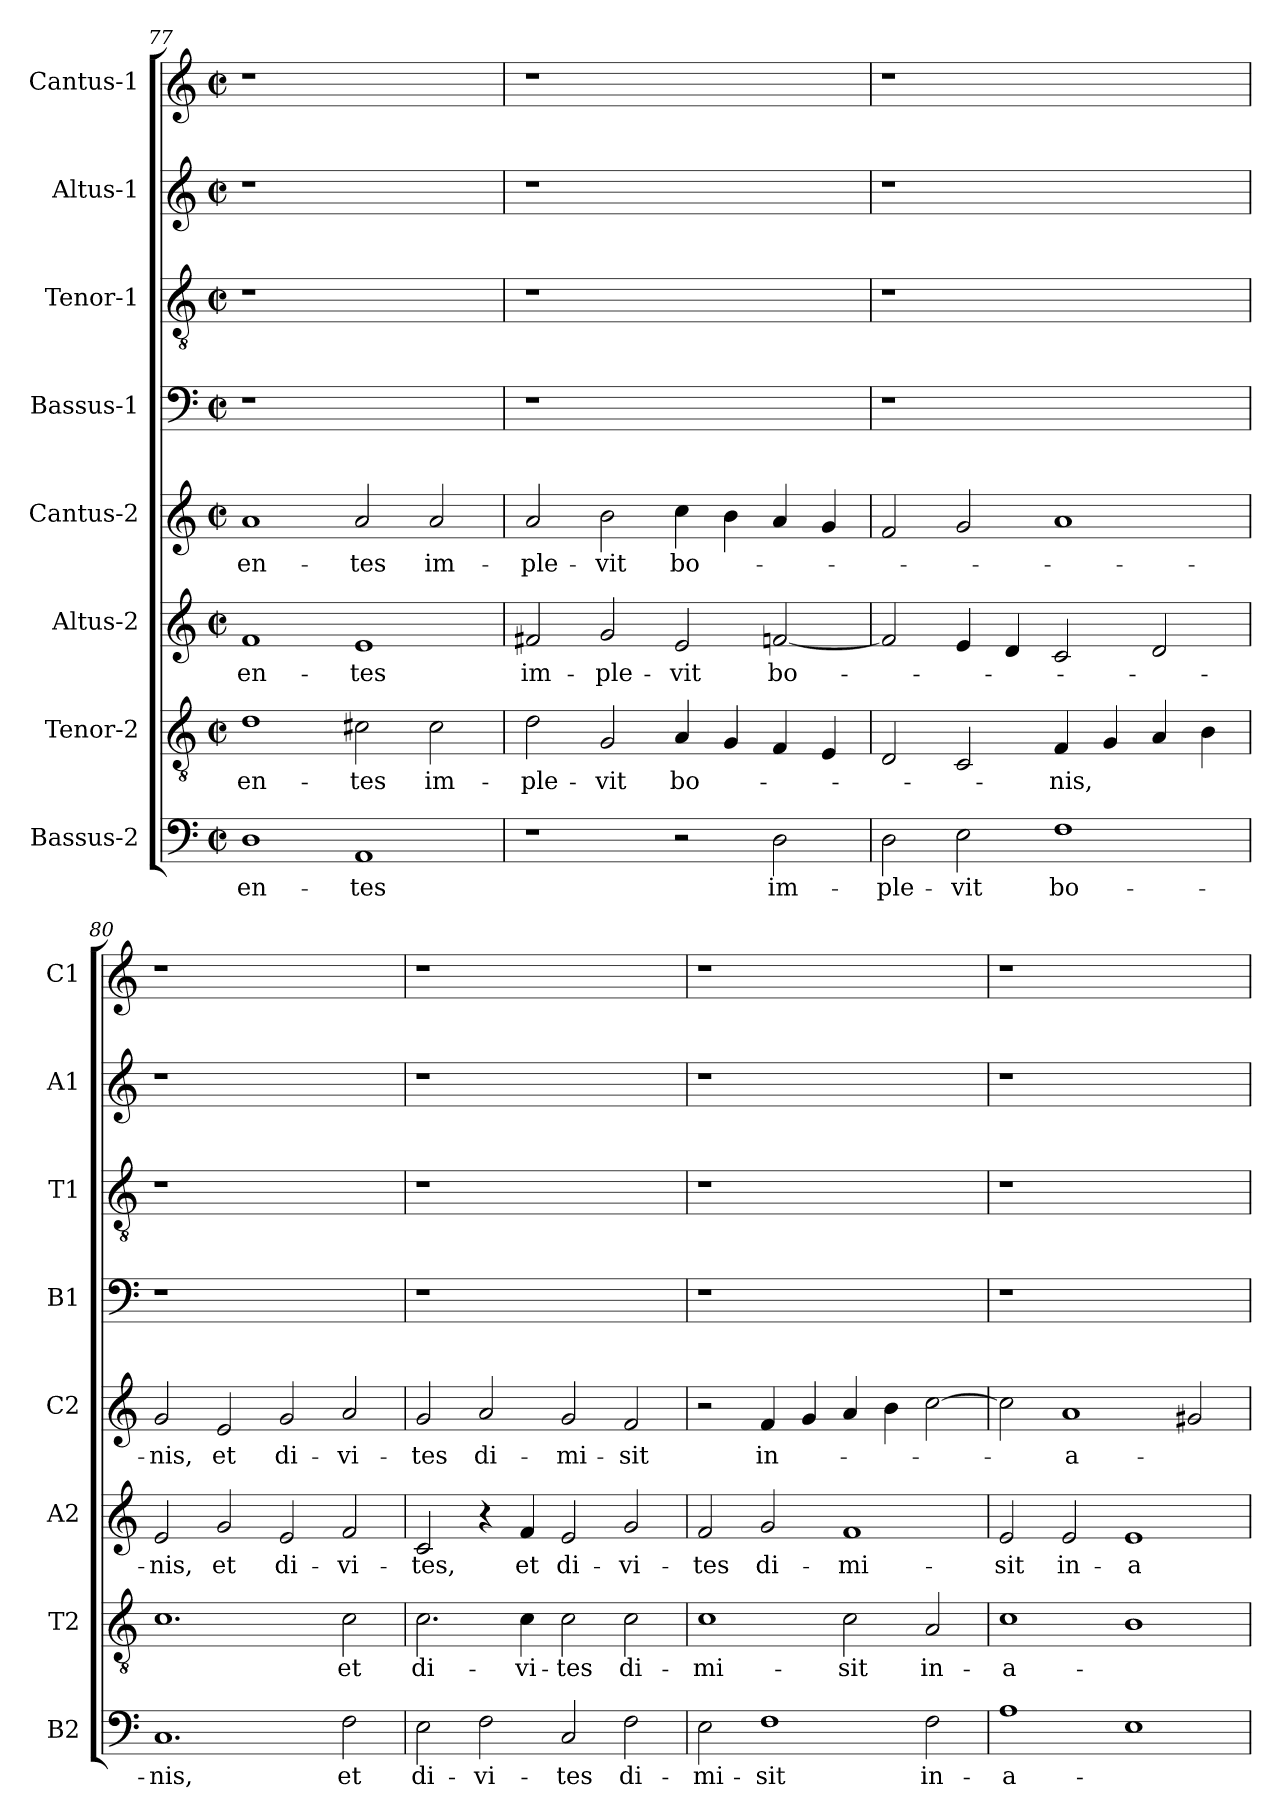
**kern	**text	**kern	**text	**kern	**text	**kern	**text	**kern	**kern	**kern	**kern
*part8	*part8	*part7	*part7	*part6	*part6	*part5	*part5	*part4	*part3	*part2	*part1
*staff8	*staff8	*staff7	*staff7	*staff6	*staff6	*staff5	*staff5	*staff4	*staff3	*staff2	*staff1
*I"Bassus-2	*	*I"Tenor-2	*	*I"Altus-2	*	*I"Cantus-2	*	*I"Bassus-1	*I"Tenor-1	*I"Altus-1	*I"Cantus-1
*I'B2	*	*I'T2	*	*I'A2	*	*I'C2	*	*I'B1	*I'T1	*I'A1	*I'C1
*clefF4	*	*clefGv2	*	*clefG2	*	*clefG2	*	*clefF4	*clefGv2	*clefG2	*clefG2
*k[]	*	*k[]	*	*k[]	*	*k[]	*	*k[]	*k[]	*k[]	*k[]
*C:	*	*C:	*	*C:	*	*C:	*	*C:	*C:	*C:	*C:
*M2/2	*	*M2/2	*	*M2/2	*	*M2/2	*	*M2/2	*M2/2	*M2/2	*M2/2
*met(c|)	*	*met(c|)	*	*met(c|)	*	*met(c|)	*	*met(c|)	*met(c|)	*met(c|)	*met(c|)
=77	=77	=77	=77	=77	=77	=77	=77	=77	=77	=77	=77
!	!LO:LY:b	!	!	!	!	!	!	!	!	!	!
!	!	!	!LO:LY:b	!	!	!	!	!	!	!	!
!	!	!	!	!	!LO:LY:b	!	!	!	!	!	!
!	!	!	!	!	!	!	!LO:LY:b	!	!	!	!
1D	-en-	1d	-en-	1f	-en-	1a	-en-	1r	1r	1r	1r
!	!LO:LY:b	!	!	!	!	!	!	!	!	!	!
!	!	!	!LO:LY:b	!	!	!	!	!	!	!	!
!	!	!	!	!	!LO:LY:b	!	!	!	!	!	!
!	!	!	!	!	!	!	!LO:LY:b	!	!	!	!
1AA	-tes	2c#X\	-tes	1e	-tes	2a/	-tes	1ryy	1ryy	1ryy	1ryy
!	!	!	!LO:LY:b	!	!	!	!	!	!	!	!
!	!	!	!	!	!	!	!LO:LY:b	!	!	!	!
.	.	2c#\	im-	.	.	2a/	im-	.	.	.	.
=78	=78	=78	=78	=78	=78	=78	=78	=78	=78	=78	=78
!	!	!	!LO:LY:b	!	!	!	!	!	!	!	!
!	!	!	!	!	!LO:LY:b	!	!	!	!	!	!
!	!	!	!	!	!	!	!LO:LY:b	!	!	!	!
1r	.	2d\	-ple-	2f#X/	im-	2a/	-ple-	1r	1r	1r	1r
!	!	!	!LO:LY:b	!	!	!	!	!	!	!	!
!	!	!	!	!	!LO:LY:b	!	!	!	!	!	!
!	!	!	!	!	!	!	!LO:LY:b	!	!	!	!
.	.	2G/	-vit	2g/	-ple-	2b\	-vit	.	.	.	.
!	!	!	!LO:LY:b	!	!	!	!	!	!	!	!
!	!	!	!	!	!LO:LY:b	!	!	!	!	!	!
!	!	!	!	!	!	!	!LO:LY:b	!	!	!	!
2r	.	4A/	bo-	2e/	-vit	4cc\	bo-	1ryy	1ryy	1ryy	1ryy
.	.	4G/	.	.	.	4b\	.	.	.	.	.
!	!LO:LY:b	!	!	!	!	!	!	!	!	!	!
!	!	!	!	!	!LO:LY:b	!	!	!	!	!	!
2D\	im-	4F/	.	[2fn/	bo-	4a/	.	.	.	.	.
.	.	4E/	.	.	.	4g/	.	.	.	.	.
=79	=79	=79	=79	=79	=79	=79	=79	=79	=79	=79	=79
!	!LO:LY:b	!	!	!	!	!	!	!	!	!	!
2D\	-ple-	2D/	.	2f/]	.	2f/	.	1r	1r	1r	1r
!	!LO:LY:b	!	!	!	!	!	!	!	!	!	!
2E\	-vit	2C/	.	4e/	.	2g/	.	.	.	.	.
.	.	.	.	4d/	.	.	.	.	.	.	.
!	!LO:LY:b	!	!	!	!	!	!	!	!	!	!
!	!	!	!LO:LY:b	!	!	!	!	!	!	!	!
1F	bo-	4F/	-nis,	2c/	.	1a	.	1ryy	1ryy	1ryy	1ryy
.	.	4G/	.	.	.	.	.	.	.	.	.
.	.	4A/	.	2d/	.	.	.	.	.	.	.
.	.	4B\	.	.	.	.	.	.	.	.	.
!!LO:PB:g=z
=80	=80	=80	=80	=80	=80	=80	=80	=80	=80	=80	=80
!	!LO:LY:b	!	!	!	!	!	!	!	!	!	!
!	!	!	!	!	!LO:LY:b	!	!	!	!	!	!
!	!	!	!	!	!	!	!LO:LY:b	!	!	!	!
1.C	-nis,	1.c	.	2e/	-nis,	2g/	-nis,	1r	1r	1r	1r
!	!	!	!	!	!LO:LY:b	!	!	!	!	!	!
!	!	!	!	!	!	!	!LO:LY:b	!	!	!	!
.	.	.	.	2g/	et	2e/	et	.	.	.	.
!	!	!	!	!	!LO:LY:b	!	!	!	!	!	!
!	!	!	!	!	!	!	!LO:LY:b	!	!	!	!
.	.	.	.	2e/	di-	2g/	di-	1ryy	1ryy	1ryy	1ryy
!	!LO:LY:b	!	!	!	!	!	!	!	!	!	!
!	!	!	!LO:LY:b	!	!	!	!	!	!	!	!
!	!	!	!	!	!LO:LY:b	!	!	!	!	!	!
!	!	!	!	!	!	!	!LO:LY:b	!	!	!	!
2F\	et	2c\	et	2f/	-vi-	2a/	-vi-	.	.	.	.
=81	=81	=81	=81	=81	=81	=81	=81	=81	=81	=81	=81
!	!LO:LY:b	!	!	!	!	!	!	!	!	!	!
!	!	!	!LO:LY:b	!	!	!	!	!	!	!	!
!	!	!	!	!	!LO:LY:b	!	!	!	!	!	!
!	!	!	!	!	!	!	!LO:LY:b	!	!	!	!
2E\	di-	2.c\	di-	2c/	-tes,	2g/	-tes	1r	1r	1r	1r
!	!LO:LY:b	!	!	!	!	!	!	!	!	!	!
!	!	!	!	!	!	!	!LO:LY:b	!	!	!	!
2F\	-vi-	.	.	4r	.	2a/	di-	.	.	.	.
!	!	!	!LO:LY:b	!	!	!	!	!	!	!	!
!	!	!	!	!	!LO:LY:b	!	!	!	!	!	!
.	.	4c\	-vi-	4f/	et	.	.	.	.	.	.
!	!LO:LY:b	!	!	!	!	!	!	!	!	!	!
!	!	!	!LO:LY:b	!	!	!	!	!	!	!	!
!	!	!	!	!	!LO:LY:b	!	!	!	!	!	!
!	!	!	!	!	!	!	!LO:LY:b	!	!	!	!
2C/	-tes	2c\	-tes	2e/	di-	2g/	-mi-	1ryy	1ryy	1ryy	1ryy
!	!LO:LY:b	!	!	!	!	!	!	!	!	!	!
!	!	!	!LO:LY:b	!	!	!	!	!	!	!	!
!	!	!	!	!	!LO:LY:b	!	!	!	!	!	!
!	!	!	!	!	!	!	!LO:LY:b	!	!	!	!
2F\	di-	2c\	di-	2g/	-vi-	2f/	-sit	.	.	.	.
=82	=82	=82	=82	=82	=82	=82	=82	=82	=82	=82	=82
!	!LO:LY:b	!	!	!	!	!	!	!	!	!	!
!	!	!	!LO:LY:b	!	!	!	!	!	!	!	!
!	!	!	!	!	!LO:LY:b	!	!	!	!	!	!
2E\	-mi-	1c	-mi-	2f/	-tes	2r	.	1r	1r	1r	1r
!	!LO:LY:b	!	!	!	!	!	!	!	!	!	!
!	!	!	!	!	!LO:LY:b	!	!	!	!	!	!
!	!	!	!	!	!	!	!LO:LY:b	!	!	!	!
1F	-sit	.	.	2g/	di-	4f/	in-	.	.	.	.
.	.	.	.	.	.	4g/	.	.	.	.	.
!	!	!	!LO:LY:b	!	!	!	!	!	!	!	!
!	!	!	!	!	!LO:LY:b	!	!	!	!	!	!
.	.	2c\	-sit	1f	-mi-	4a/	.	1ryy	1ryy	1ryy	1ryy
.	.	.	.	.	.	4b\	.	.	.	.	.
!	!LO:LY:b	!	!	!	!	!	!	!	!	!	!
!	!	!	!LO:LY:b	!	!	!	!	!	!	!	!
2F\	in-	2A/	in-	.	.	[2cc\	.	.	.	.	.
=83	=83	=83	=83	=83	=83	=83	=83	=83	=83	=83	=83
!	!LO:LY:b	!	!	!	!	!	!	!	!	!	!
!	!	!	!LO:LY:b	!	!	!	!	!	!	!	!
!	!	!	!	!	!LO:LY:b	!	!	!	!	!	!
1A	-a-	1c	-a-	2e/	-sit	2cc\]	.	1r	1r	1r	1r
!	!	!	!	!	!LO:LY:b	!	!	!	!	!	!
!	!	!	!	!	!	!	!LO:LY:b	!	!	!	!
.	.	.	.	2e/	in-	1a	-a-	.	.	.	.
!	!	!	!	!	!LO:LY:b	!	!	!	!	!	!
1E	.	1B	.	1e	-a-	.	.	1ryy	1ryy	1ryy	1ryy
.	.	.	.	.	.	2g#X/	.	.	.	.	.
=	=	=	=	=	=	=	=	=	=	=	=
*-	*-	*-	*-	*-	*-	*-	*-	*-	*-	*-	*-
